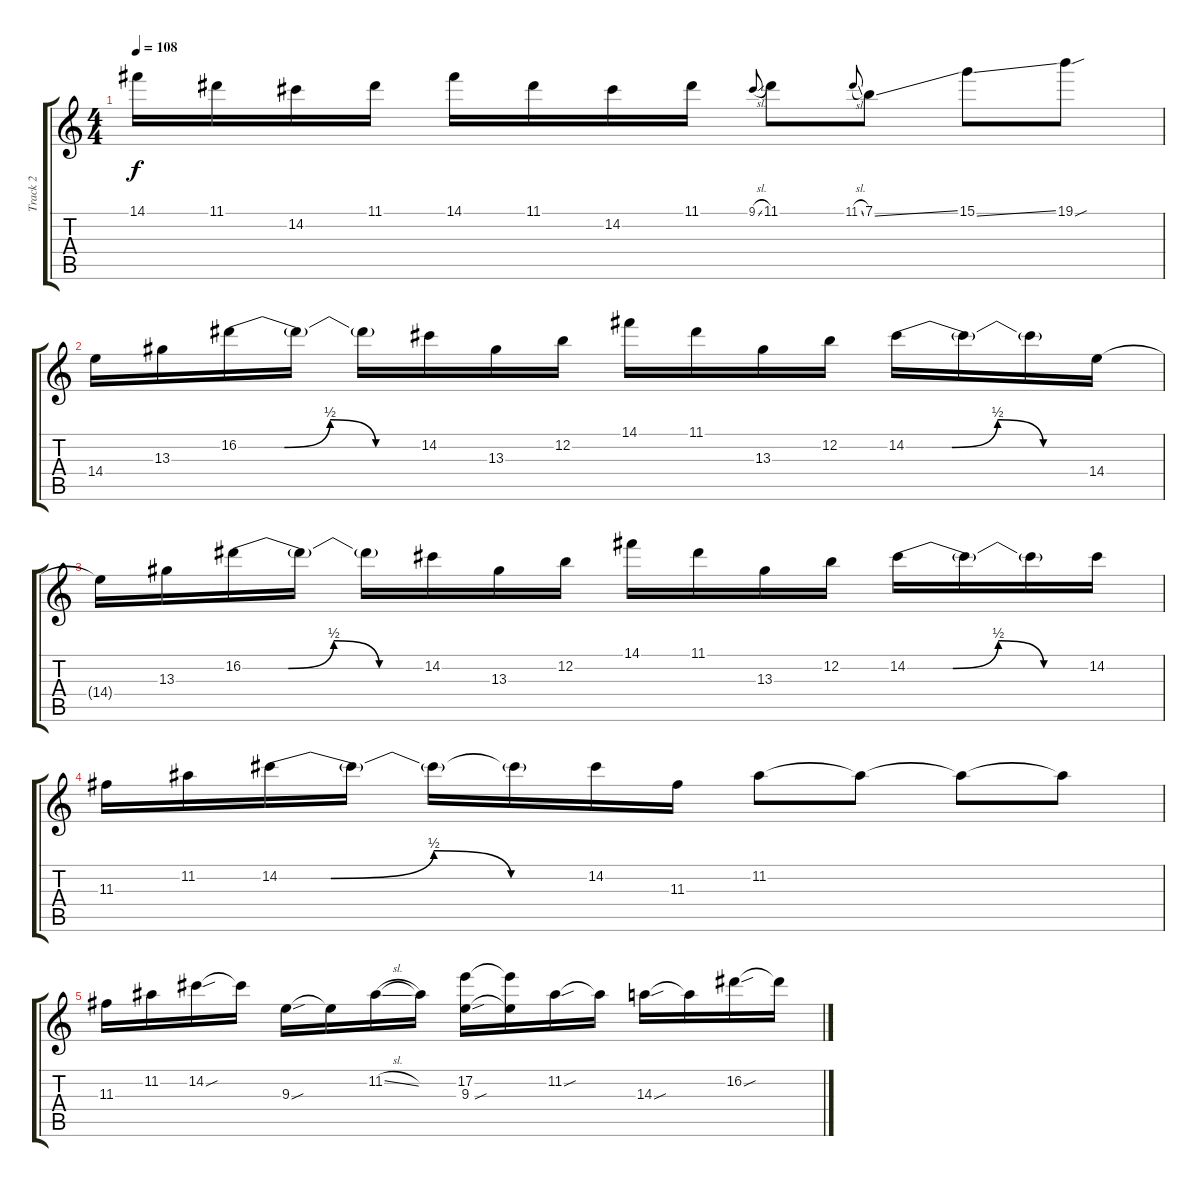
\track ("Track 2" "Track 2") {instrument electricguitarjazz}
\staff {score tabs}
\tuning (E4 B3 G3 D3 A2 D2) {hide}
\ts (4 4)
\tempo 108
\clef g2
\ks c
14.1{t}.16{dy f} 11.1.16 14.2.16 11.1.16 14.1.16 11.1.16 14.2.16 11.1.16 9.1{sl}.8{gr onbeat} 11.1.8 11.1{sl}.8{gr onbeat} 7.1{ss}.8 15.1{ss}.8 19.1{sou}.8 |
14.4.16 13.3.16 16.2{be (custom 0 0 15 0 30 2 45 0 60 0)}.16 16.2{t}.16 16.2{t}.16 14.2.16 13.3.16 12.2.16 14.1.16 11.1.16 13.3.16 12.2.16 14.2{be (custom 0 0 15 0 30 2 45 0 60 0)}.16 14.2{t}.16 14.2{t}.16 14.4.16 |
14.4{t}.16 13.3.16 16.2{be (custom 0 0 15 0 30 2 45 0 60 0)}.16 16.2{t}.16 16.2{t}.16 14.2.16 13.3.16 12.2.16 14.1.16 11.1.16 13.3.16 12.2.16 14.2{be (custom 0 0 15 0 30 2 45 0 60 0)}.16 14.2{t}.16 14.2{t}.16 14.2.16 |
11.3.16 11.2.16 14.2{be (custom 0 0 10 0 30 2 45 0 60 0)}.16 14.2{t}.16 14.2{t}.16 14.2{t}.16 14.2.16 11.3.16 11.2.8 11.2{t}.8 11.2{t}.8 11.2{t}.8 |
11.3.16 11.2.16 14.2{sou}.16 14.2{t}.16 9.3{sou}.16 9.3{t}.16 11.2{sl}.16 11.2{t}.16 (17.2 9.3{sou}).16 (17.2{t} 9.3{t}).16 11.2{sou}.16 11.2{t}.16 14.3{sou}.16 14.3{t}.16 16.2{sou}.16 16.2{t}.16
